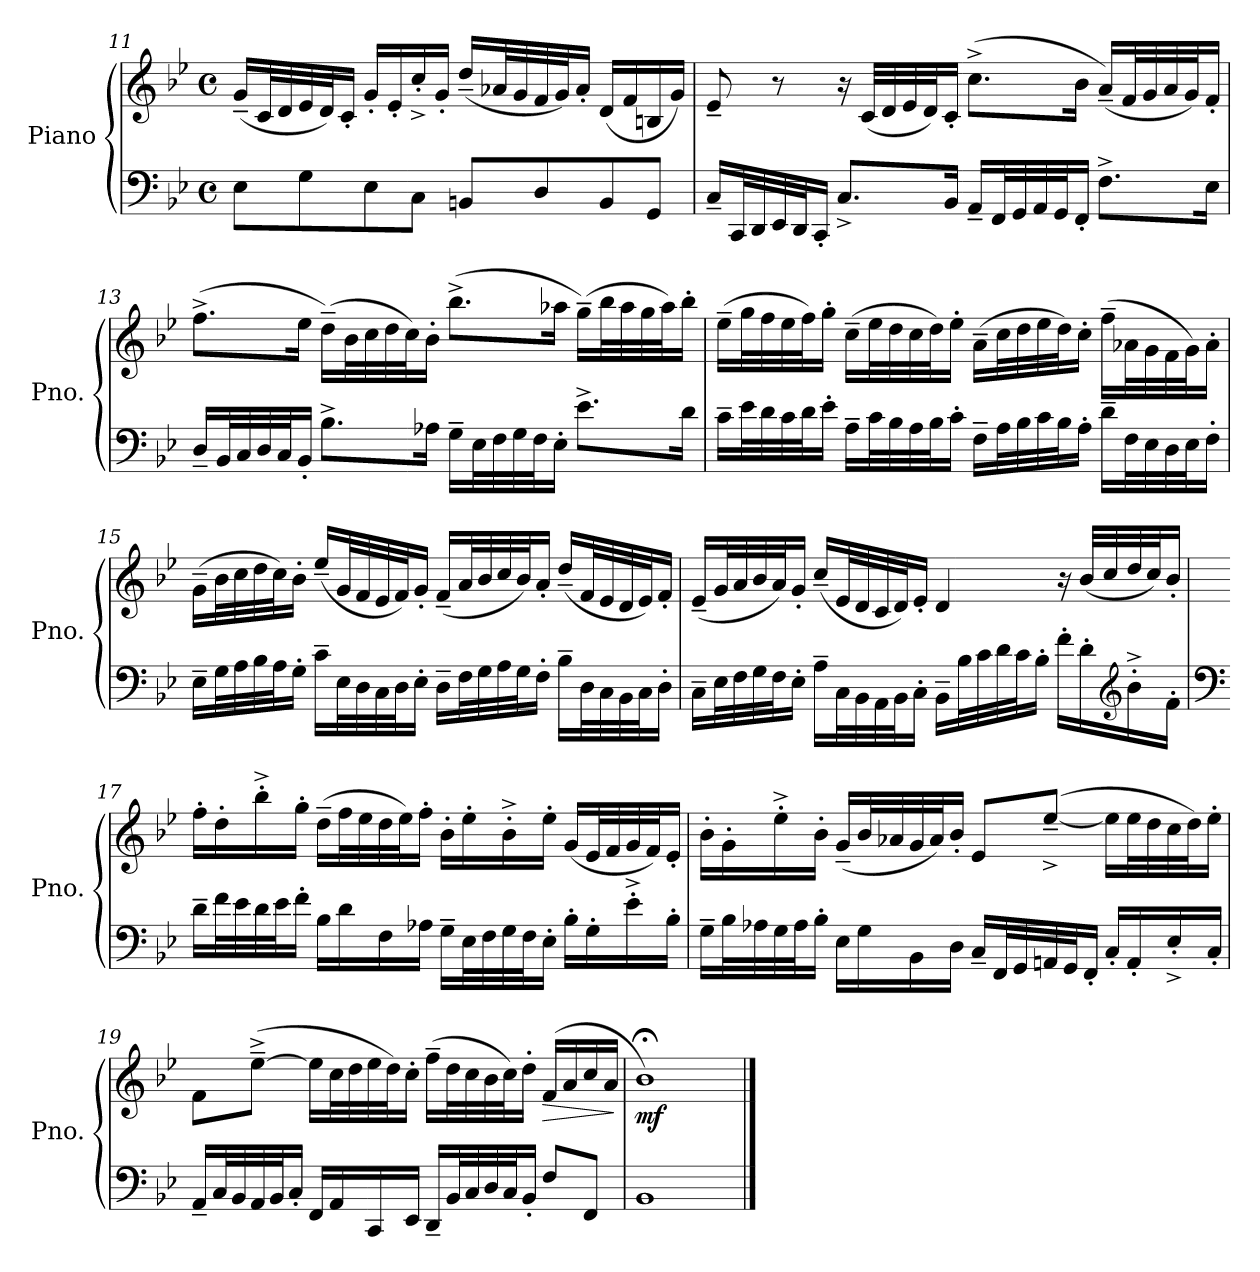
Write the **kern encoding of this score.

**kern	**kern	**dynam
*part1	*part1	*part1
*staff2	*staff1	*staff1/2
*I"Piano	*	*
*I'Pno.	*	*
!!LO:PB:g=z
*clefF4	*clefG2	*
*k[b-e-]	*k[b-e-]	*
*M4/4	*M4/4	*
*met(c)	*met(c)	*
=11	=11	=11
8E-\L	(<16g~/LL	.
.	32c/L	.
.	32d/	.
8G\	32e-/	.
.	32d/J)	.
.	16c'/JJ	.
8E-\	16g'/LL	.
.	16e-'/	.
8C\J	16cc'^/	.
.	16g'/JJ	.
8BBn/L	(<16dd~/LL	.
.	32a-X/L	.
.	32g/	.
8D/	32f/	.
.	32g/J)	.
.	16a-'/JJ	.
8BB/	(<16d/LL	.
.	16f/	.
8GG/J	16Bn/	.
.	16g/JJ)	.
=12	=12	=12
16C~/LL	8e-~/	.
32CC/L	.	.
32DD/	.	.
32EE-/	8r	.
32DD/J	.	.
16CC'/JJ	.	.
8.C^/L	16r	.
.	(<32c/LLL	.
.	32d/	.
.	32e-/	.
.	32d/J)	.
16BB-/Jk	16c'/JJ	.
16AA~/LL	(>8.cc^\L	.
32FF/L	.	.
32GG/	.	.
32AA/	.	.
32GG/J	.	.
16FF'/JJ	16b-\Jk	.
8.F^\L	(<16a~/LL)	.
.	32f/L	.
.	32g/	.
.	32a/	.
.	32g/J)	.
16E-\Jk	16f'/JJ	.
!!LO:LB:g=z
=13	=13	=13
16D~/LL	(>8.ff^\L	.
32BB-/L	.	.
32C/	.	.
32D/	.	.
32C/J	.	.
16BB-'/JJ	16ee-\Jk	.
8.B-^\L	(>16dd~\LL)	.
.	32b-\L	.
.	32cc\	.
.	32dd\	.
.	32cc\J)	.
16A-X\Jk	16b-'\JJ	.
16G~\LL	(>8.bb-^\L	.
32E-\L	.	.
32F\	.	.
32G\	.	.
32F\J	.	.
16E-'\JJ	16aa-X\Jk	.
8.e-^\L	(>16gg~\LL)	.
.	32bb-\L	.
.	32aa-\	.
.	32gg\	.
.	32aa-\J)	.
16d\Jk	16bb-'\JJ	.
=14	=14	=14
16c~\LL	(>16ee-~\LL	.
32e-\L	32gg\L	.
32d\	32ff\	.
32c\	32ee-\	.
32d\J	32ff\J)	.
16e-'\JJ	16gg'\JJ	.
16A~\LL	(>16cc~\LL	.
32c\L	32ee-\L	.
32B-\	32dd\	.
32A\	32cc\	.
32B-\J	32dd\J)	.
16c'\JJ	16ee-'\JJ	.
16F~\LL	(>16a~\LL	.
32A\L	32cc\L	.
32B-\	32dd\	.
32c\	32ee-\	.
32B-\J	32dd\J)	.
16A'\JJ	16cc'\JJ	.
16d~\LL	(>16ff~\LL	.
32F\L	32a-X\L	.
32E-\	32g\	.
32D\	32f\	.
32E-\J	32g\J)	.
16F'\JJ	16a-'\JJ	.
!!LO:LB:g=z
=15	=15	=15
16E-~\LL	(>16g~\LL	.
32G\L	32b-\L	.
32A\	32cc\	.
32B-\	32dd\	.
32A\J	32cc\J)	.
16G'\JJ	16b-'\JJ	.
16c~\LL	(<16ee-~/LL	.
32E-\L	32g/L	.
32D\	32f/	.
32C\	32e-/	.
32D\J	32f/J)	.
16E-'\JJ	16g'/JJ	.
16D~\LL	(<16f~/LL	.
32F\L	32a/L	.
32G\	32b-/	.
32A\	32cc/	.
32G\J	32b-/J)	.
16F'\JJ	16a'/JJ	.
16B-~\LL	(<16dd~/LL	.
32D\L	32f/L	.
32C\	32e-/	.
32BB-\	32d/	.
32C\J	32e-/J)	.
16D'\JJ	16f'/JJ	.
=16	=16	=16
16C~\LL	(<16e-~/LL	.
32E-\L	32g/L	.
32F\	32a/	.
32G\	32b-/	.
32F\J	32a/J)	.
16E-'\JJ	16g'/JJ	.
16A~\LL	(<16cc~/LL	.
32C\L	32e-/L	.
32BB-\	32d/	.
32AA\	32c/	.
32BB-\J	32d/J)	.
16C'\JJ	16e-'/JJ	.
16BB-~\LL	4d/	.
32B-\L	.	.
32c\	.	.
32d\	.	.
32c\J	.	.
16B-'\JJ	.	.
16f'\LL	16r	.
16d'\	(>32b-/LLL	.
.	32cc/	.
*clefG2	*	*
16b-'^\	32dd/	.
.	32cc/J)	.
16f'\JJ	16b-'/JJ	.
!!LO:LB:g=z
=17	=17	=17
*clefF4	*	*
16d~\LL	16ff'\LL	.
32f\L	16dd'\	.
32e-\	.	.
32d\	16bb-'^\	.
32e-\J	.	.
16f'\JJ	16gg'\JJ	.
16B-\LL	(>16dd~\LL	.
16d\	32ff\L	.
.	32ee-\	.
16F\	32dd\	.
.	32ee-\J)	.
16A-X\JJ	16ff'\JJ	.
16G~\LL	16b-'\LL	.
32E-\L	16ee-'\	.
32F\	.	.
32G\	16b-'^\	.
32F\J	.	.
16E-'\JJ	16ee-'\JJ	.
16B-'\LL	(<16g/LL	.
16G'\	32e-/L	.
.	32f/	.
16e-'^\	32g/	.
.	32f/J)	.
16B-'\JJ	16e-'/JJ	.
=18	=18	=18
16G~\LL	16b-'\LL	.
32B-\L	16g'\	.
32A-X\	.	.
32G\	16ee-'^\	.
32A-\J	.	.
16B-'\JJ	16b-'\JJ	.
16E-\LL	(<16g~/LL	.
16G\	32b-/L	.
.	32a-X/	.
16BB-\	32g/	.
.	32a-/J)	.
16D\JJ	16b-'/JJ	.
16C~/LL	8e-/L	.
32FF/L	.	.
32GG/	.	.
32AAn/	(>[8ee-~^/J	.
32GG/J	.	.
16FF'/JJ	.	.
16C'/LL	16ee-\LL]	.
16AA'/	32ee-\L	.
.	32dd\	.
16E-'^/	32cc\	.
.	32dd\J)	.
16C'/JJ	16ee-'\JJ	.
!!LO:LB:g=z
=19	=19	=19
16AA~/LL	8f\L	.
32C/L	.	.
32BB-/	.	.
32AA/	(>[8ee-~^\J	.
32BB-/J	.	.
16C'/JJ	.	.
16FF/LL	16ee-\LL]	.
16AA/	32cc\L	.
.	32dd\	.
16CC/	32ee-\	.
.	32dd\J)	.
16EE-/JJ	16cc'\JJ	.
16DD~/LL	(>16ff~\LL	.
32BB-/L	32dd\L	.
32C/	32cc\	.
32D/	32b-\	.
32C/J	32cc\J)	.
16BB-'/JJ	16dd'\JJ	.
!	!	!LO:HP:b
8F/L	(<16f/LL	>
.	16a/	.
8FF/J	16cc/	.
.	16a/JJ	.
.	.	]
=20	=20	=20
!	!	!LO:DY:b
1BB-	1b-;<)	mf
==	==	==
*-	*-	*-
